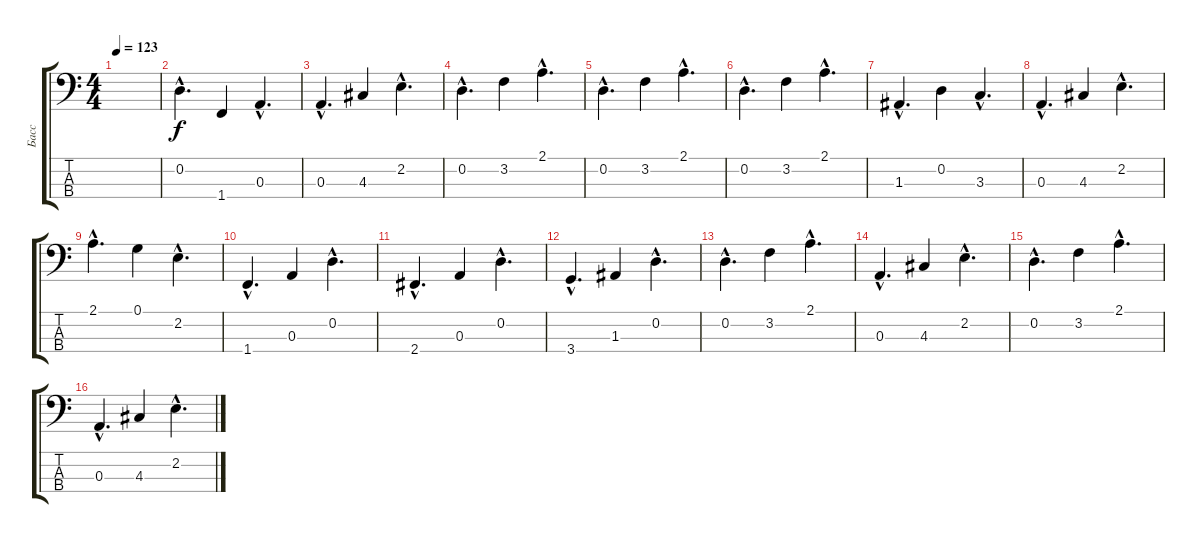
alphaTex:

\track ("Басс" "Басс") {instrument electricbasspick}
\staff {score tabs}
\tuning (G2 D2 A1 E1) {hide}
\ts (4 4)
\tempo 123
\clef f4
\ks c
|
0.2{hac}.4{d} 1.4.4 0.3{hac}.4{d} |
0.3{hac}.4{d} 4.3.4 2.2{hac}.4{d} |
0.2{hac}.4{d} 3.2.4 2.1{hac}.4{d} |
0.2{hac}.4{d} 3.2.4 2.1{hac}.4{d} |
0.2{hac}.4{d} 3.2.4 2.1{hac}.4{d} |
1.3{hac}.4{d} 0.2.4 3.3{hac}.4{d} |
0.3{hac}.4{d} 4.3.4 2.2{hac}.4{d} |
2.1{hac}.4{d} 0.1.4 2.2{hac}.4{d} |
1.4{hac}.4{d} 0.3.4 0.2{hac}.4{d} |
2.4{hac}.4{d} 0.3.4 0.2{hac}.4{d} |
3.4{hac}.4{d} 1.3.4 0.2{hac}.4{d} |
0.2{hac}.4{d} 3.2.4 2.1{hac}.4{d} |
0.3{hac}.4{d} 4.3.4 2.2{hac}.4{d} |
0.2{hac}.4{d} 3.2.4 2.1{hac}.4{d} |
0.3{hac}.4{d} 4.3.4 2.2{hac}.4{d}
